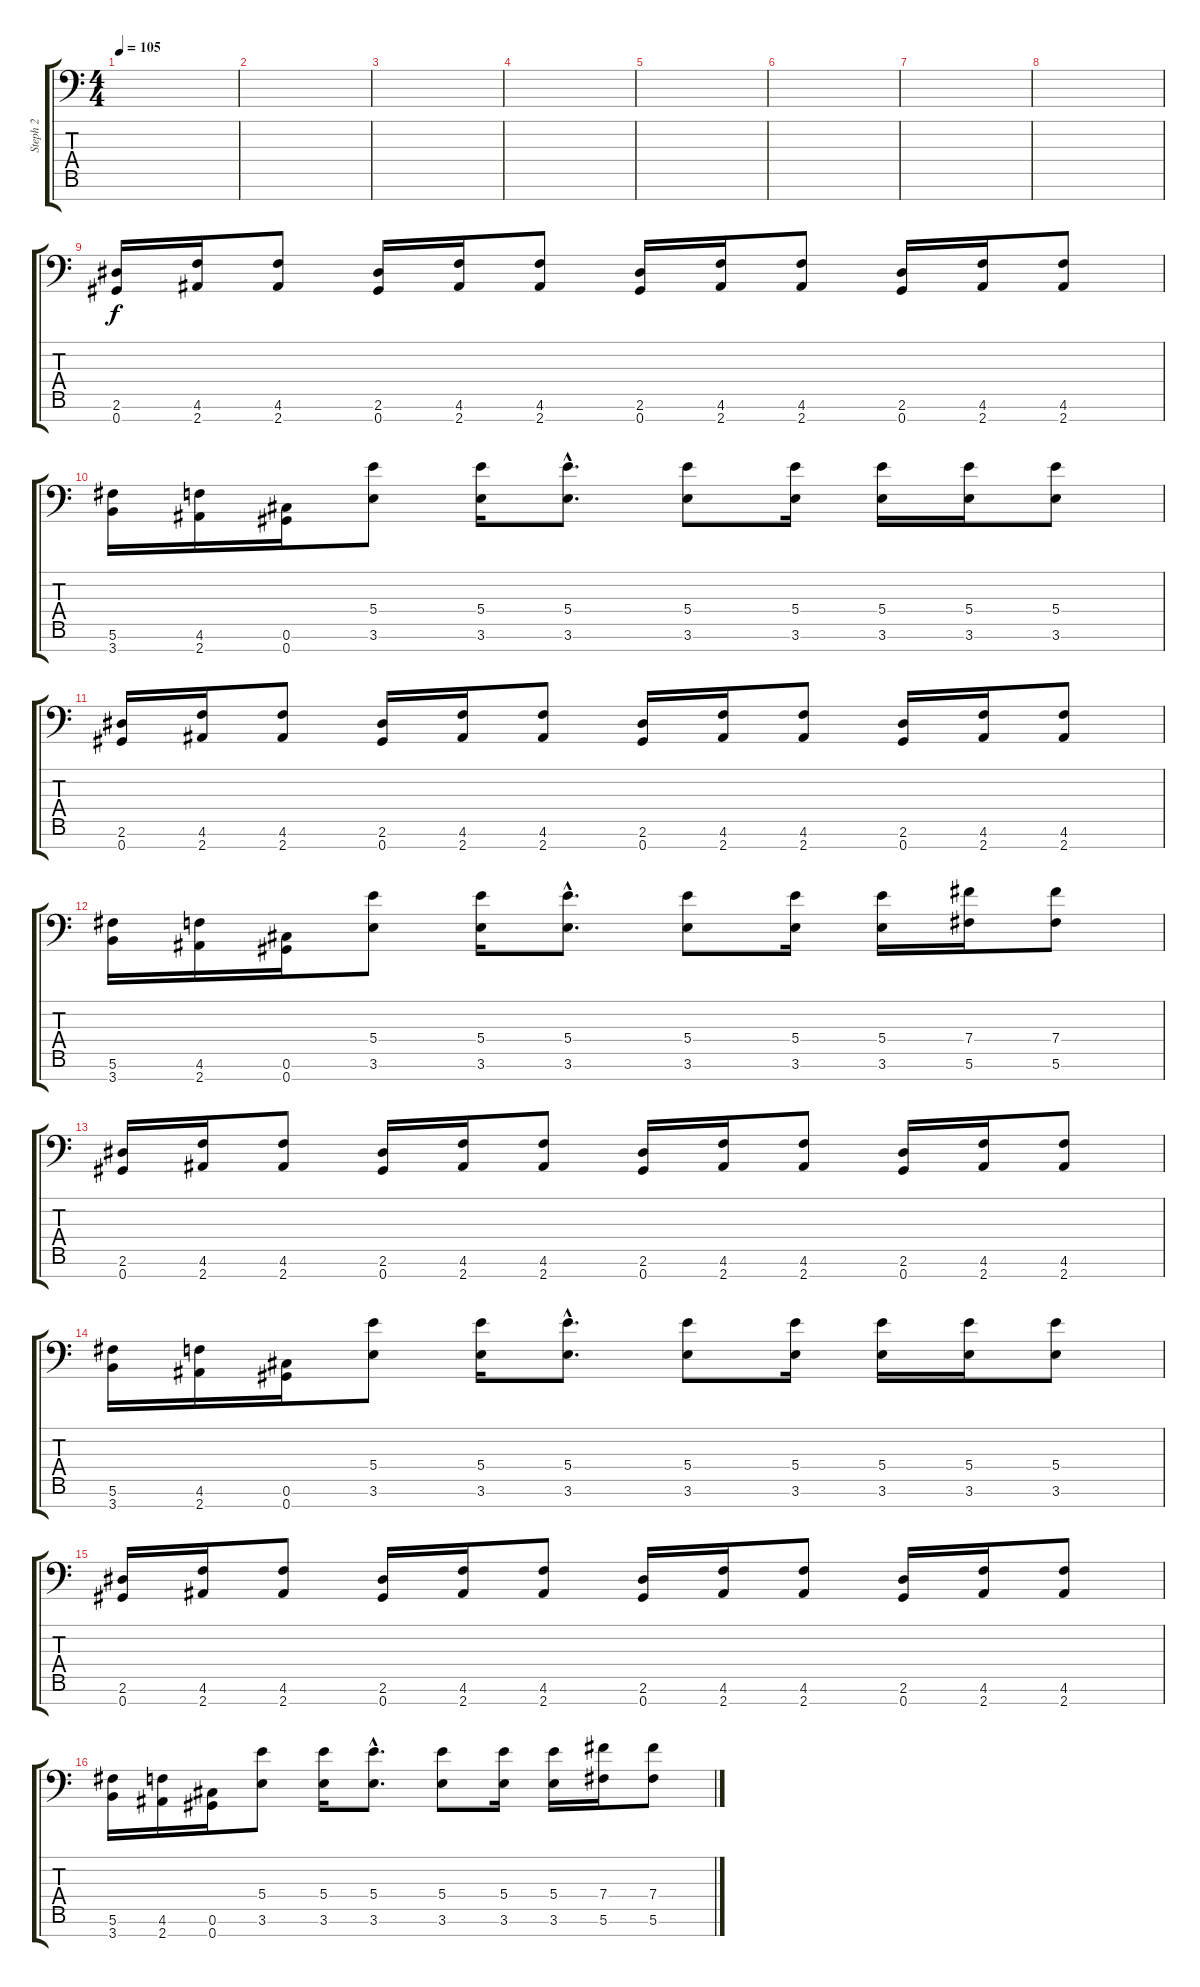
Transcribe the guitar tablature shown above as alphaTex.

\track ("Steph 2" "Steph 2") {instrument distortionguitar}
\staff {score tabs}
\tuning (Db4 Ab3 E3 B2 Gb2 Db2 Ab1) {hide}
\ts (4 4)
\tempo 105
\clef f4
\ks c
|
|
|
|
|
|
|
|
(2.6 0.7).16 (4.6 2.7).16 (4.6 2.7).8 (2.6 0.7).16 (4.6 2.7).16 (4.6 2.7).8 (2.6 0.7).16 (4.6 2.7).16 (4.6 2.7).8 (2.6 0.7).16 (4.6 2.7).16 (4.6 2.7).8 |
(5.6 3.7).16 (4.6 2.7).16 (0.6 0.7).16 (5.4 3.6).8 (5.4 3.6).16 (5.4{hac} 3.6{hac}).8{d} (5.4 3.6).8 (5.4 3.6).16 (5.4 3.6).16 (5.4 3.6).16 (5.4 3.6).8 |
(2.6 0.7).16 (4.6 2.7).16 (4.6 2.7).8 (2.6 0.7).16 (4.6 2.7).16 (4.6 2.7).8 (2.6 0.7).16 (4.6 2.7).16 (4.6 2.7).8 (2.6 0.7).16 (4.6 2.7).16 (4.6 2.7).8 |
(5.6 3.7).16 (4.6 2.7).16 (0.6 0.7).16 (5.4 3.6).8 (5.4 3.6).16 (5.4{hac} 3.6{hac}).8{d} (5.4 3.6).8 (5.4 3.6).16 (5.4 3.6).16 (7.4 5.6).16 (7.4 5.6).8 |
(2.6 0.7).16 (4.6 2.7).16 (4.6 2.7).8 (2.6 0.7).16 (4.6 2.7).16 (4.6 2.7).8 (2.6 0.7).16 (4.6 2.7).16 (4.6 2.7).8 (2.6 0.7).16 (4.6 2.7).16 (4.6 2.7).8 |
(5.6 3.7).16 (4.6 2.7).16 (0.6 0.7).16 (5.4 3.6).8 (5.4 3.6).16 (5.4{hac} 3.6{hac}).8{d} (5.4 3.6).8 (5.4 3.6).16 (5.4 3.6).16 (5.4 3.6).16 (5.4 3.6).8 |
(2.6 0.7).16 (4.6 2.7).16 (4.6 2.7).8 (2.6 0.7).16 (4.6 2.7).16 (4.6 2.7).8 (2.6 0.7).16 (4.6 2.7).16 (4.6 2.7).8 (2.6 0.7).16 (4.6 2.7).16 (4.6 2.7).8 |
(5.6 3.7).16 (4.6 2.7).16 (0.6 0.7).16 (5.4 3.6).8 (5.4 3.6).16 (5.4{hac} 3.6{hac}).8{d} (5.4 3.6).8 (5.4 3.6).16 (5.4 3.6).16 (7.4 5.6).16 (7.4 5.6).8
